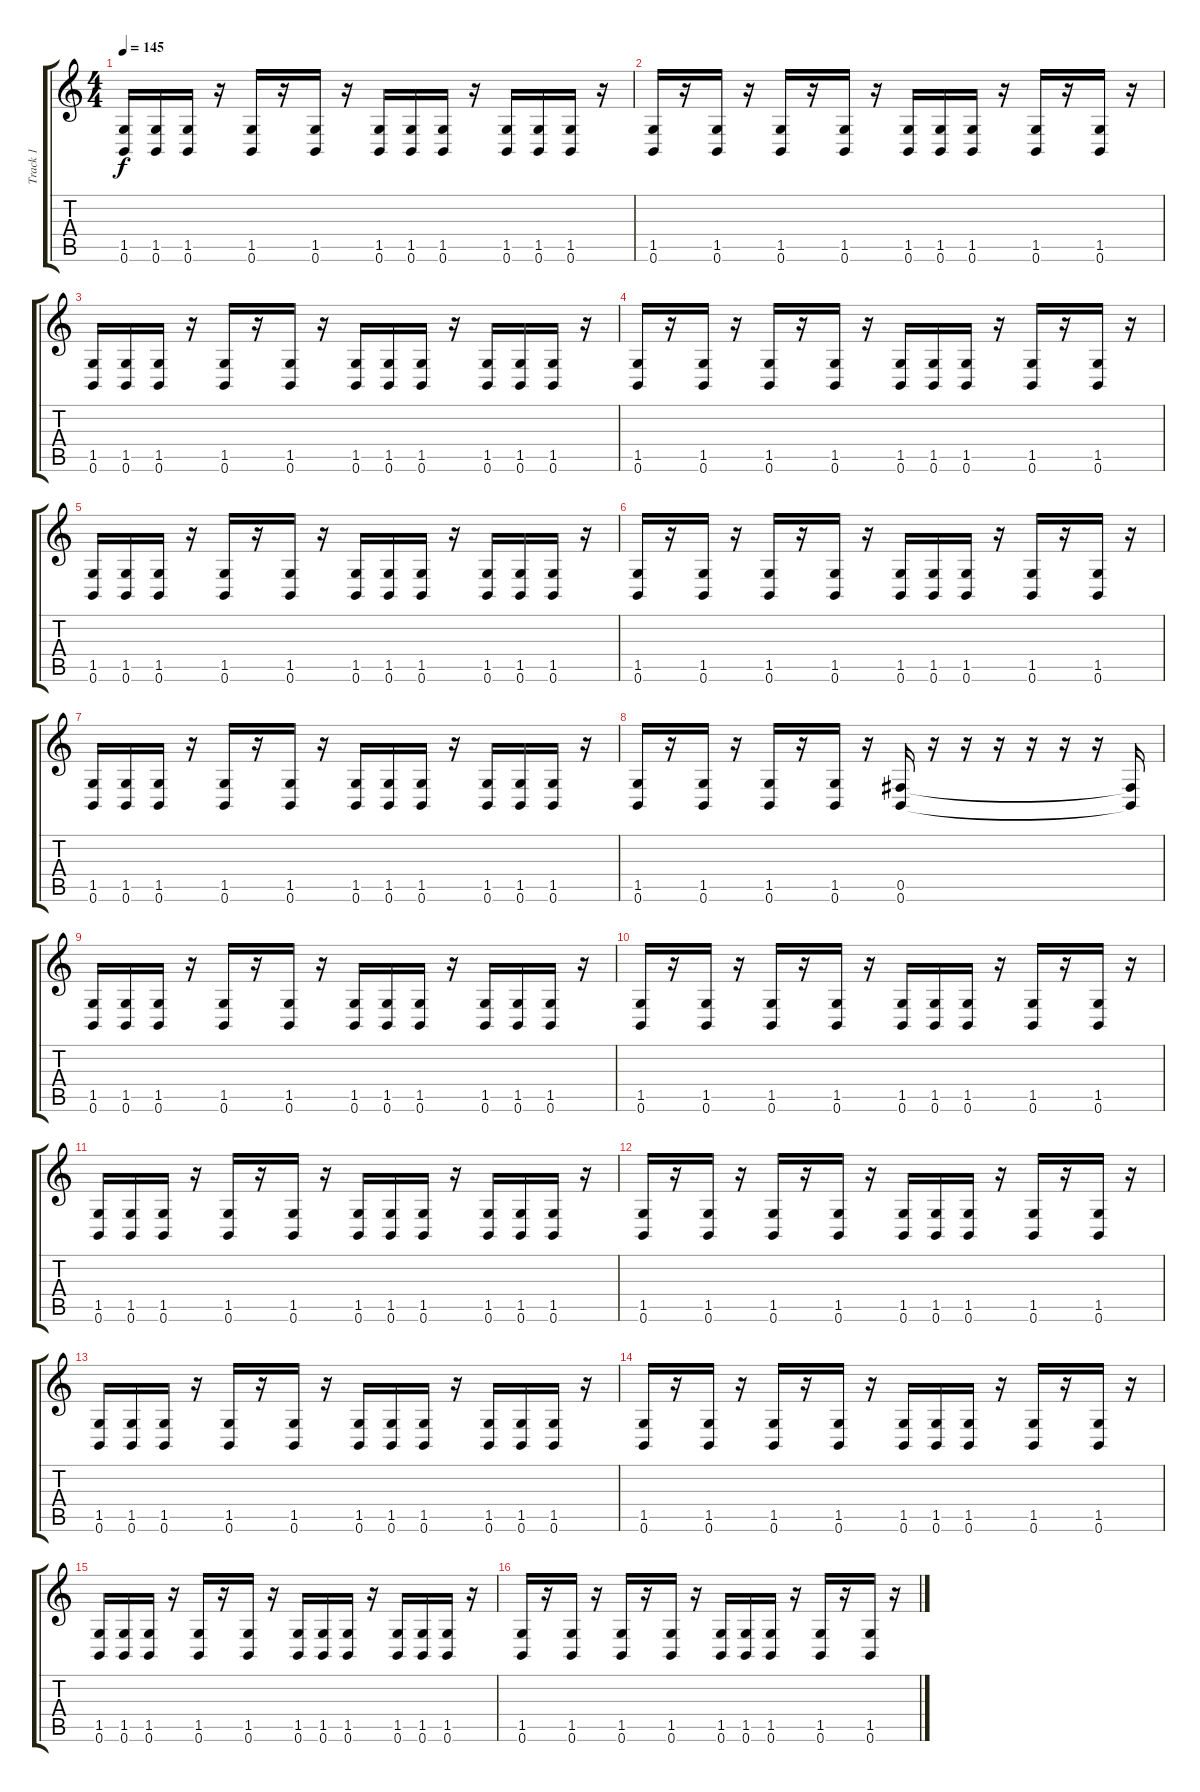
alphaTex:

\track ("Track 1" "Track 1") {instrument distortionguitar}
\staff {score tabs}
\tuning (Db4 Ab3 E3 B2 Gb2 B1) {hide}
\ts (4 4)
\tempo 145
\clef g2
\ks c
(1.5 0.6).16{dy f} (1.5 0.6).16 (1.5 0.6).16 r.16 (1.5 0.6).16 r.16 (1.5 0.6).16 r.16 (1.5 0.6).16 (1.5 0.6).16 (1.5 0.6).16 r.16 (1.5 0.6).16 (1.5 0.6).16 (1.5 0.6).16 r.16 |
(1.5 0.6).16 r.16 (1.5 0.6).16 r.16 (1.5 0.6).16 r.16 (1.5 0.6).16 r.16 (1.5 0.6).16 (1.5 0.6).16 (1.5 0.6).16 r.16 (1.5 0.6).16 r.16 (1.5 0.6).16 r.16 |
(1.5 0.6).16 (1.5 0.6).16 (1.5 0.6).16 r.16 (1.5 0.6).16 r.16 (1.5 0.6).16 r.16 (1.5 0.6).16 (1.5 0.6).16 (1.5 0.6).16 r.16 (1.5 0.6).16 (1.5 0.6).16 (1.5 0.6).16 r.16 |
(1.5 0.6).16 r.16 (1.5 0.6).16 r.16 (1.5 0.6).16 r.16 (1.5 0.6).16 r.16 (1.5 0.6).16 (1.5 0.6).16 (1.5 0.6).16 r.16 (1.5 0.6).16 r.16 (1.5 0.6).16 r.16 |
(1.5 0.6).16 (1.5 0.6).16 (1.5 0.6).16 r.16 (1.5 0.6).16 r.16 (1.5 0.6).16 r.16 (1.5 0.6).16 (1.5 0.6).16 (1.5 0.6).16 r.16 (1.5 0.6).16 (1.5 0.6).16 (1.5 0.6).16 r.16 |
(1.5 0.6).16 r.16 (1.5 0.6).16 r.16 (1.5 0.6).16 r.16 (1.5 0.6).16 r.16 (1.5 0.6).16 (1.5 0.6).16 (1.5 0.6).16 r.16 (1.5 0.6).16 r.16 (1.5 0.6).16 r.16 |
(1.5 0.6).16 (1.5 0.6).16 (1.5 0.6).16 r.16 (1.5 0.6).16 r.16 (1.5 0.6).16 r.16 (1.5 0.6).16 (1.5 0.6).16 (1.5 0.6).16 r.16 (1.5 0.6).16 (1.5 0.6).16 (1.5 0.6).16 r.16 |
(1.5 0.6).16 r.16 (1.5 0.6).16 r.16 (1.5 0.6).16 r.16 (1.5 0.6).16 r.16 (0.5 0.6).16 r.16 r.16 r.16 r.16 r.16 r.16 (0.5{t} 0.6{t}).16 |
(1.5 0.6).16 (1.5 0.6).16 (1.5 0.6).16 r.16 (1.5 0.6).16 r.16 (1.5 0.6).16 r.16 (1.5 0.6).16 (1.5 0.6).16 (1.5 0.6).16 r.16 (1.5 0.6).16 (1.5 0.6).16 (1.5 0.6).16 r.16 |
(1.5 0.6).16 r.16 (1.5 0.6).16 r.16 (1.5 0.6).16 r.16 (1.5 0.6).16 r.16 (1.5 0.6).16 (1.5 0.6).16 (1.5 0.6).16 r.16 (1.5 0.6).16 r.16 (1.5 0.6).16 r.16 |
(1.5 0.6).16 (1.5 0.6).16 (1.5 0.6).16 r.16 (1.5 0.6).16 r.16 (1.5 0.6).16 r.16 (1.5 0.6).16 (1.5 0.6).16 (1.5 0.6).16 r.16 (1.5 0.6).16 (1.5 0.6).16 (1.5 0.6).16 r.16 |
(1.5 0.6).16 r.16 (1.5 0.6).16 r.16 (1.5 0.6).16 r.16 (1.5 0.6).16 r.16 (1.5 0.6).16 (1.5 0.6).16 (1.5 0.6).16 r.16 (1.5 0.6).16 r.16 (1.5 0.6).16 r.16 |
(1.5 0.6).16 (1.5 0.6).16 (1.5 0.6).16 r.16 (1.5 0.6).16 r.16 (1.5 0.6).16 r.16 (1.5 0.6).16 (1.5 0.6).16 (1.5 0.6).16 r.16 (1.5 0.6).16 (1.5 0.6).16 (1.5 0.6).16 r.16 |
(1.5 0.6).16 r.16 (1.5 0.6).16 r.16 (1.5 0.6).16 r.16 (1.5 0.6).16 r.16 (1.5 0.6).16 (1.5 0.6).16 (1.5 0.6).16 r.16 (1.5 0.6).16 r.16 (1.5 0.6).16 r.16 |
(1.5 0.6).16 (1.5 0.6).16 (1.5 0.6).16 r.16 (1.5 0.6).16 r.16 (1.5 0.6).16 r.16 (1.5 0.6).16 (1.5 0.6).16 (1.5 0.6).16 r.16 (1.5 0.6).16 (1.5 0.6).16 (1.5 0.6).16 r.16 |
(1.5 0.6).16 r.16 (1.5 0.6).16 r.16 (1.5 0.6).16 r.16 (1.5 0.6).16 r.16 (1.5 0.6).16 (1.5 0.6).16 (1.5 0.6).16 r.16 (1.5 0.6).16 r.16 (1.5 0.6).16 r.16
